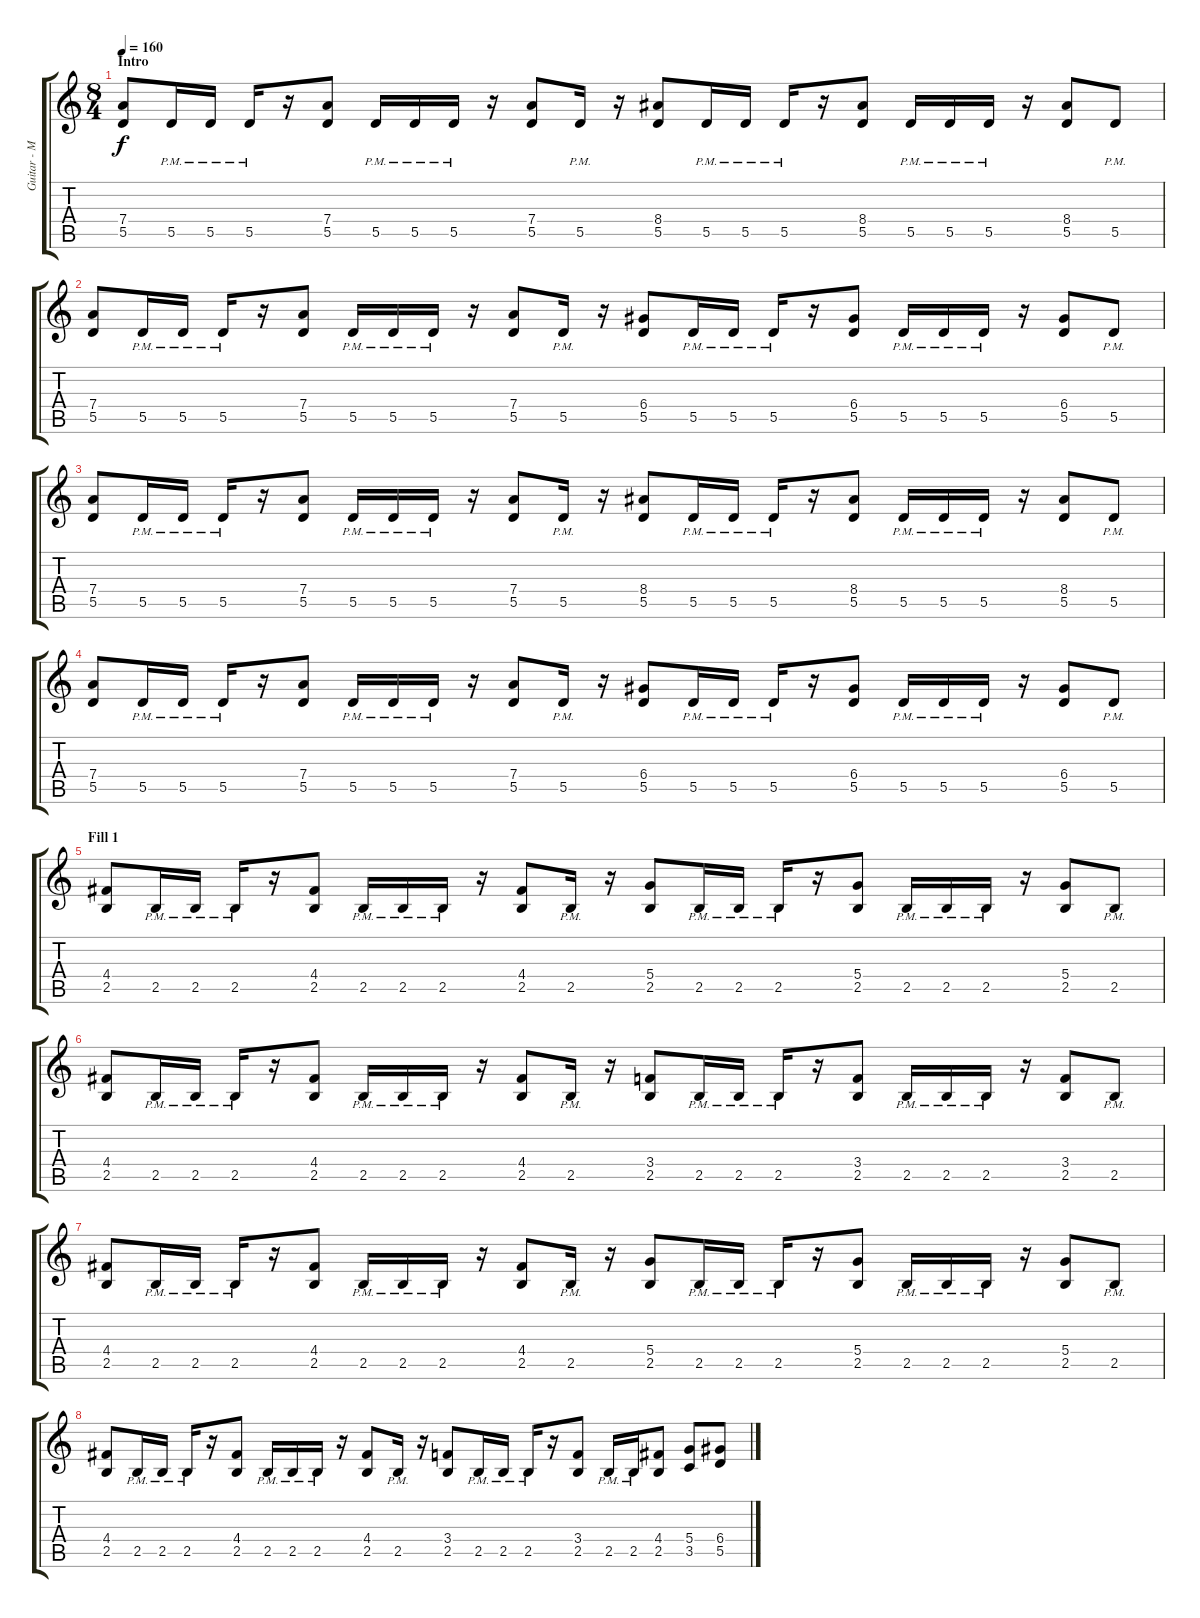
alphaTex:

\track ("Guitar - Michael Denner" "Guitar - M") {instrument distortionguitar}
\staff {score tabs}
\tuning (E4 B3 G3 D3 A2 E2) {hide}
\ts (8 4)
\section ("" "Intro")
\tempo 160
\clef g2
\ks c
(7.4 5.5).8{dy f instrument distortionguitar} 5.5{pm}.16 5.5{pm}.16 5.5{pm}.16 r.16 (7.4 5.5).8 5.5{pm}.16 5.5{pm}.16 5.5{pm}.16 r.16 (7.4 5.5).8 5.5{pm}.16 r.16 (8.4 5.5).8 5.5{pm}.16 5.5{pm}.16 5.5{pm}.16 r.16 (8.4 5.5).8 5.5{pm}.16 5.5{pm}.16 5.5{pm}.16 r.16 (8.4 5.5).8 5.5{pm}.8 |
(7.4 5.5).8 5.5{pm}.16 5.5{pm}.16 5.5{pm}.16 r.16 (7.4 5.5).8 5.5{pm}.16 5.5{pm}.16 5.5{pm}.16 r.16 (7.4 5.5).8 5.5{pm}.16 r.16 (6.4 5.5).8 5.5{pm}.16 5.5{pm}.16 5.5{pm}.16 r.16 (6.4 5.5).8 5.5{pm}.16 5.5{pm}.16 5.5{pm}.16 r.16 (6.4 5.5).8 5.5{pm}.8 |
(7.4 5.5).8 5.5{pm}.16 5.5{pm}.16 5.5{pm}.16 r.16 (7.4 5.5).8 5.5{pm}.16 5.5{pm}.16 5.5{pm}.16 r.16 (7.4 5.5).8 5.5{pm}.16 r.16 (8.4 5.5).8 5.5{pm}.16 5.5{pm}.16 5.5{pm}.16 r.16 (8.4 5.5).8 5.5{pm}.16 5.5{pm}.16 5.5{pm}.16 r.16 (8.4 5.5).8 5.5{pm}.8 |
(7.4 5.5).8 5.5{pm}.16 5.5{pm}.16 5.5{pm}.16 r.16 (7.4 5.5).8 5.5{pm}.16 5.5{pm}.16 5.5{pm}.16 r.16 (7.4 5.5).8 5.5{pm}.16 r.16 (6.4 5.5).8 5.5{pm}.16 5.5{pm}.16 5.5{pm}.16 r.16 (6.4 5.5).8 5.5{pm}.16 5.5{pm}.16 5.5{pm}.16 r.16 (6.4 5.5).8 5.5{pm}.8 |
\section ("" "Fill 1")
(4.4 2.5).8 2.5{pm}.16 2.5{pm}.16 2.5{pm}.16 r.16 (4.4 2.5).8 2.5{pm}.16 2.5{pm}.16 2.5{pm}.16 r.16 (4.4 2.5).8 2.5{pm}.16 r.16 (5.4 2.5).8 2.5{pm}.16 2.5{pm}.16 2.5{pm}.16 r.16 (5.4 2.5).8 2.5{pm}.16 2.5{pm}.16 2.5{pm}.16 r.16 (5.4 2.5).8 2.5{pm}.8 |
(4.4 2.5).8 2.5{pm}.16 2.5{pm}.16 2.5{pm}.16 r.16 (4.4 2.5).8 2.5{pm}.16 2.5{pm}.16 2.5{pm}.16 r.16 (4.4 2.5).8 2.5{pm}.16 r.16 (3.4 2.5).8 2.5{pm}.16 2.5{pm}.16 2.5{pm}.16 r.16 (3.4 2.5).8 2.5{pm}.16 2.5{pm}.16 2.5{pm}.16 r.16 (3.4 2.5).8 2.5{pm}.8 |
(4.4 2.5).8 2.5{pm}.16 2.5{pm}.16 2.5{pm}.16 r.16 (4.4 2.5).8 2.5{pm}.16 2.5{pm}.16 2.5{pm}.16 r.16 (4.4 2.5).8 2.5{pm}.16 r.16 (5.4 2.5).8 2.5{pm}.16 2.5{pm}.16 2.5{pm}.16 r.16 (5.4 2.5).8 2.5{pm}.16 2.5{pm}.16 2.5{pm}.16 r.16 (5.4 2.5).8 2.5{pm}.8 |
(4.4 2.5).8 2.5{pm}.16 2.5{pm}.16 2.5{pm}.16 r.16 (4.4 2.5).8 2.5{pm}.16 2.5{pm}.16 2.5{pm}.16 r.16 (4.4 2.5).8 2.5{pm}.16 r.16 (3.4 2.5).8 2.5{pm}.16 2.5{pm}.16 2.5{pm}.16 r.16 (3.4 2.5).8 2.5{pm}.16 2.5{pm}.16 (4.4 2.5).8 (5.4 3.5).8 (6.4 5.5).8
